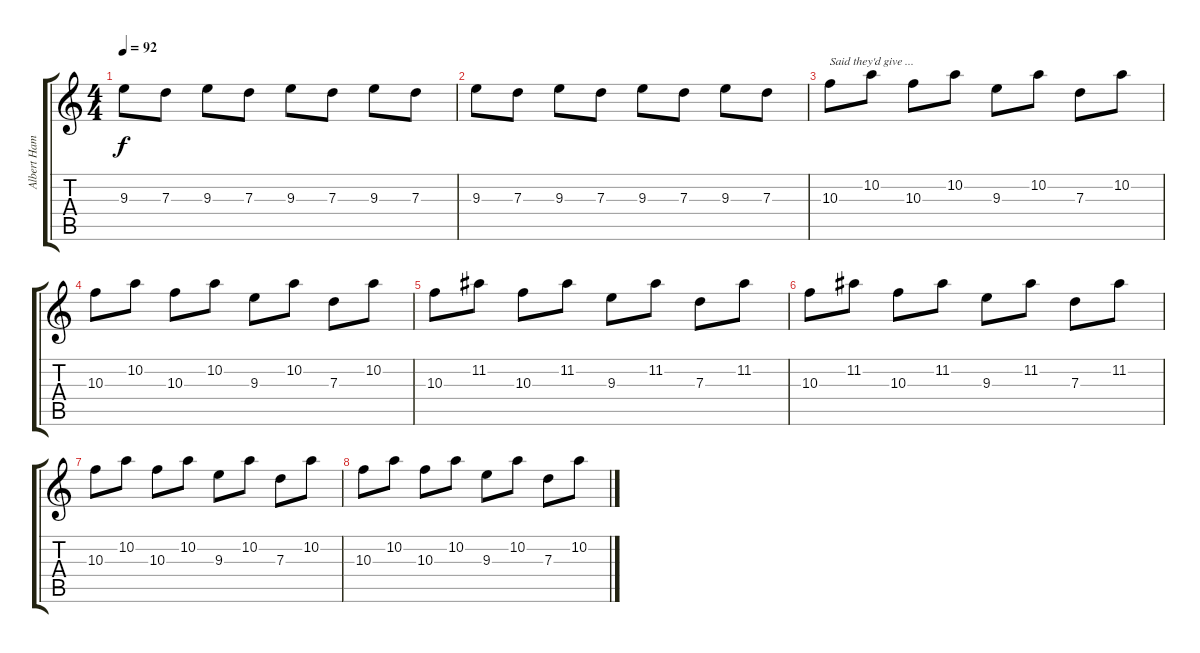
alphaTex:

\track ("Albert Hammond Jr." "Albert Ham") {instrument electricguitarclean}
\staff {score tabs}
\tuning (E4 B3 G3 D3 A2 E2) {hide}
\ts (4 4)
\tempo 92
\clef g2
\ks c
9.3.8{dy f} 7.3.8 9.3.8 7.3.8 9.3.8 7.3.8 9.3.8 7.3.8 |
9.3.8 7.3.8 9.3.8 7.3.8 9.3.8 7.3.8 9.3.8 7.3.8 |
10.3.8{txt "Said they'd give ..."} 10.2.8 10.3.8 10.2.8 9.3.8 10.2.8 7.3.8 10.2.8 |
10.3.8 10.2.8 10.3.8 10.2.8 9.3.8 10.2.8 7.3.8 10.2.8 |
10.3.8 11.2.8 10.3.8 11.2.8 9.3.8 11.2.8 7.3.8 11.2.8 |
10.3.8 11.2.8 10.3.8 11.2.8 9.3.8 11.2.8 7.3.8 11.2.8 |
10.3.8 10.2.8 10.3.8 10.2.8 9.3.8 10.2.8 7.3.8 10.2.8 |
10.3.8 10.2.8 10.3.8 10.2.8 9.3.8 10.2.8 7.3.8 10.2.8
